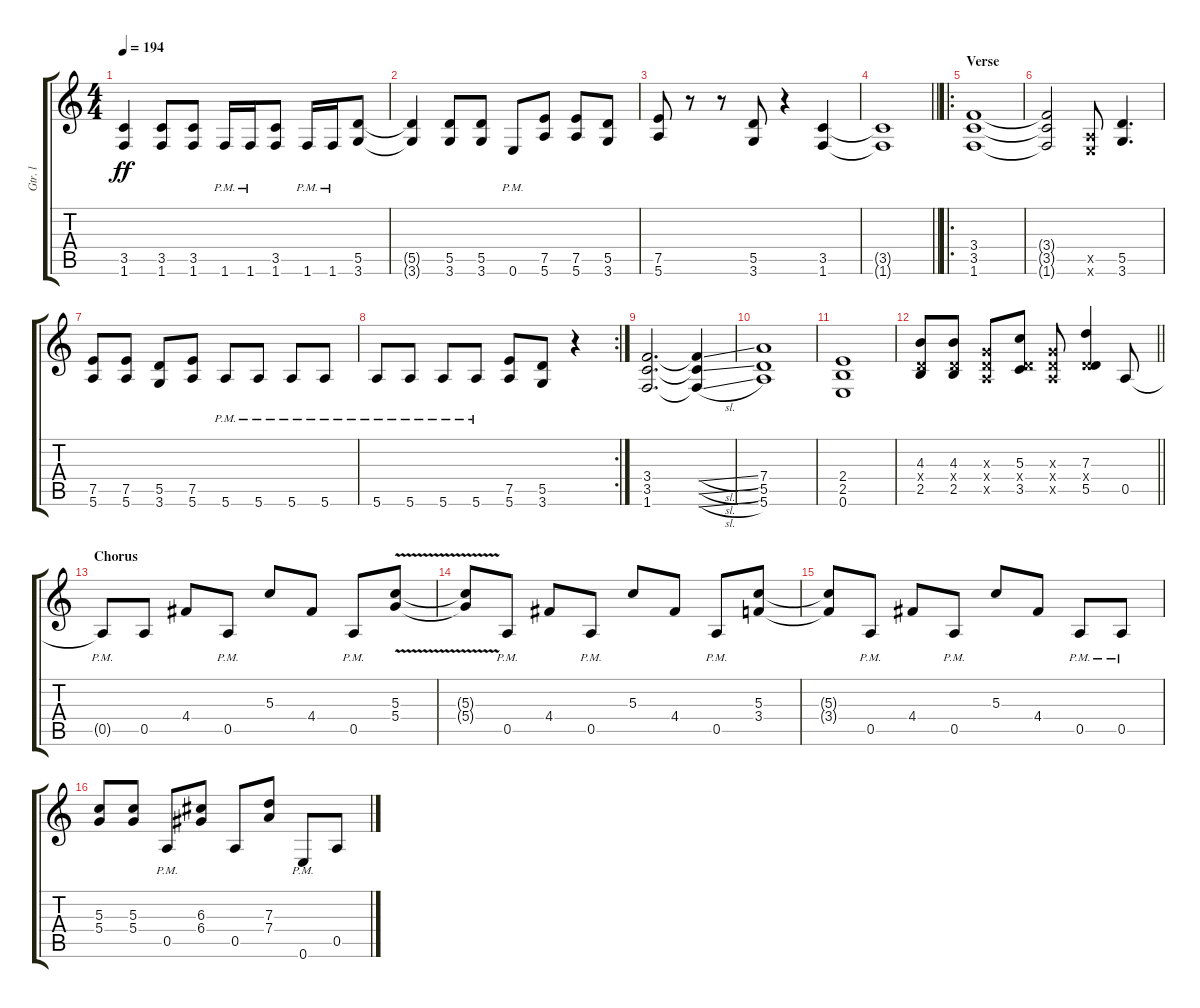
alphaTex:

\track ("Gtr. l" "Gtr. l") {instrument distortionguitar}
\staff {score tabs}
\tuning (E4 B3 G3 D3 A2 E2) {hide}
\ts (4 4)
\tempo 194
\clef g2
\ks c
(3.5{t} 1.6{t}).4{dy ff} (3.5 1.6).8 (3.5 1.6).8 1.6{pm}.16 1.6{pm}.16 (3.5 1.6).8 1.6{pm}.16 1.6{pm}.16 (5.5 3.6).8 |
(5.5{t} 3.6{t}).4 (5.5 3.6).8 (5.5 3.6).8 0.6{pm}.8 (7.5 5.6).8 (7.5 5.6).8 (5.5 3.6).8 |
(7.5 5.6).8 r.8 r.8 (5.5 3.6).8 r.4 (3.5 1.6).4 |
\barLineRight lightlight
(3.5{t} 1.6{t}).1 |
\ro
\section ("" "Verse")
(3.4 3.5 1.6).1 |
(3.4{t} 3.5{t} 1.6{t}).2 (0.5{x} 0.6{x}).8 (5.5 3.6).4{d} |
(7.5 5.6).8 (7.5 5.6).8 (5.5 3.6).8 (7.5 5.6).8 5.6{pm}.8 5.6{pm}.8 5.6{pm}.8 5.6{pm}.8 |
\rc 2
5.6{pm}.8 5.6{pm}.8 5.6{pm}.8 5.6{pm}.8 (7.5 5.6).8 (5.5 3.6).8 r.4 |
(3.4 3.5 1.6).2{d} (3.4{sl t} 3.5{sl t} 1.6{sl t}).4 |
(7.4 5.5 5.6).1 |
(2.4 2.5 0.6).1 |
\barLineRight lightlight
(4.3 0.4{x} 2.5).8 (4.3 0.4{x} 2.5).8 (0.3{x} 0.4{x} 0.5{x}).8 (5.3 0.4{x} 3.5).8 (0.3{x} 0.4{x} 0.5{x}).8 (7.3 0.4{x} 5.5).4 0.5.8 |
\section ("" "Chorus")
0.5{pm t}.8 0.5.8 4.4.8 0.5{pm}.8 5.3.8 4.4.8 0.5{pm}.8 (5.3{v} 5.4).8 |
(5.3{t} 5.4{t}).8 0.5{pm}.8 4.4.8 0.5{pm}.8 5.3.8 4.4.8 0.5{pm}.8 (5.3 3.4).8 |
(5.3{t} 3.4{t}).8 0.5{pm}.8 4.4.8 0.5{pm}.8 5.3.8 4.4.8 0.5{pm}.8 0.5{pm}.8 |
(5.3 5.4).8 (5.3 5.4).8 0.5{pm}.8 (6.3 6.4).8 0.5.8 (7.3 7.4).8 0.6{pm}.8 0.5.8
